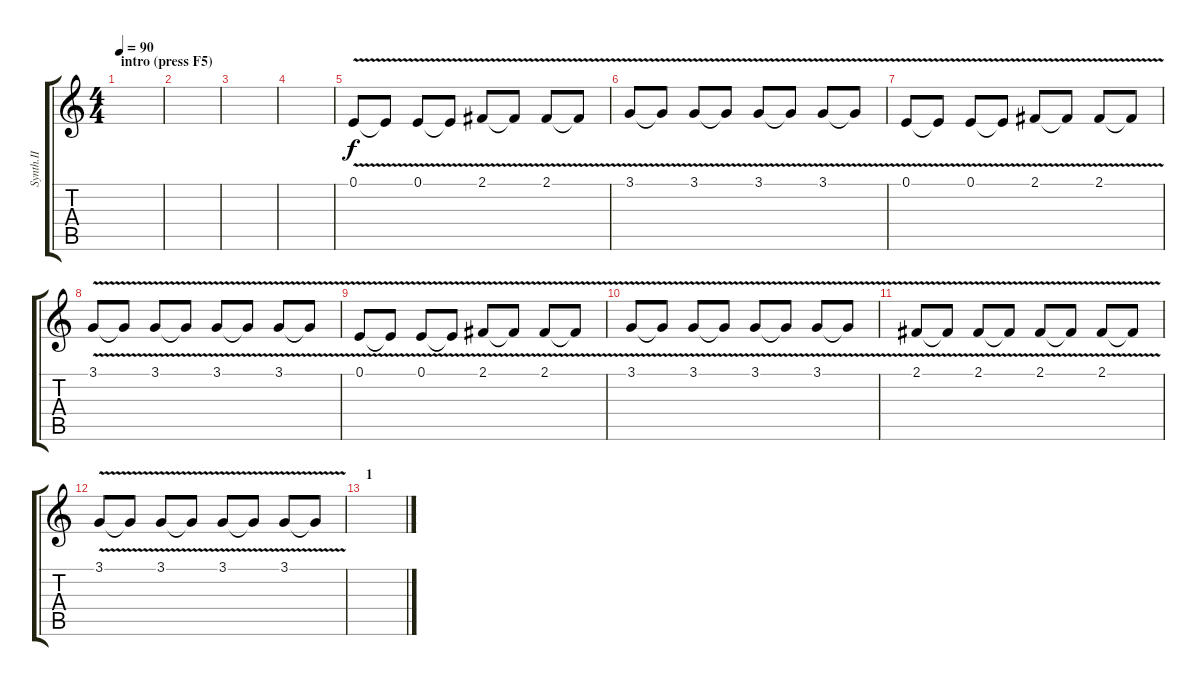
\track ("Synth.II" "Synth.II") {instrument altosax}
\staff {score tabs}
\tuning (E4 B3 G3 D3 A2 E2) {hide}
\ts (4 4)
\section ("" "intro (press F5)")
\tempo 90
\clef g2
\ks c
|
|
|
|
0.1{v}.8 0.1{t}.8 0.1{v}.8 0.1{t}.8 2.1{v}.8 2.1{t}.8 2.1{v}.8 2.1{t}.8 |
3.1{v}.8 3.1{t}.8 3.1{v}.8 3.1{t}.8 3.1{v}.8 3.1{t}.8 3.1{v}.8 3.1{t}.8 |
0.1{v}.8 0.1{t}.8 0.1{v}.8 0.1{t}.8 2.1{v}.8 2.1{t}.8 2.1{v}.8 2.1{t}.8 |
3.1{v}.8 3.1{t}.8 3.1{v}.8 3.1{t}.8 3.1{v}.8 3.1{t}.8 3.1{v}.8 3.1{t}.8 |
0.1{v}.8 0.1{t}.8 0.1{v}.8 0.1{t}.8 2.1{v}.8 2.1{t}.8 2.1{v}.8 2.1{t}.8 |
3.1{v}.8 3.1{t}.8 3.1{v}.8 3.1{t}.8 3.1{v}.8 3.1{t}.8 3.1{v}.8 3.1{t}.8 |
2.1{v}.8 2.1{t}.8 2.1{v}.8 2.1{t}.8 2.1{v}.8 2.1{t}.8 2.1{v}.8 2.1{t}.8 |
3.1{v}.8 3.1{t}.8 3.1{v}.8 3.1{t}.8 3.1{v}.8 3.1{t}.8 3.1{v}.8 3.1{t}.8 |
\section ("" "1")
